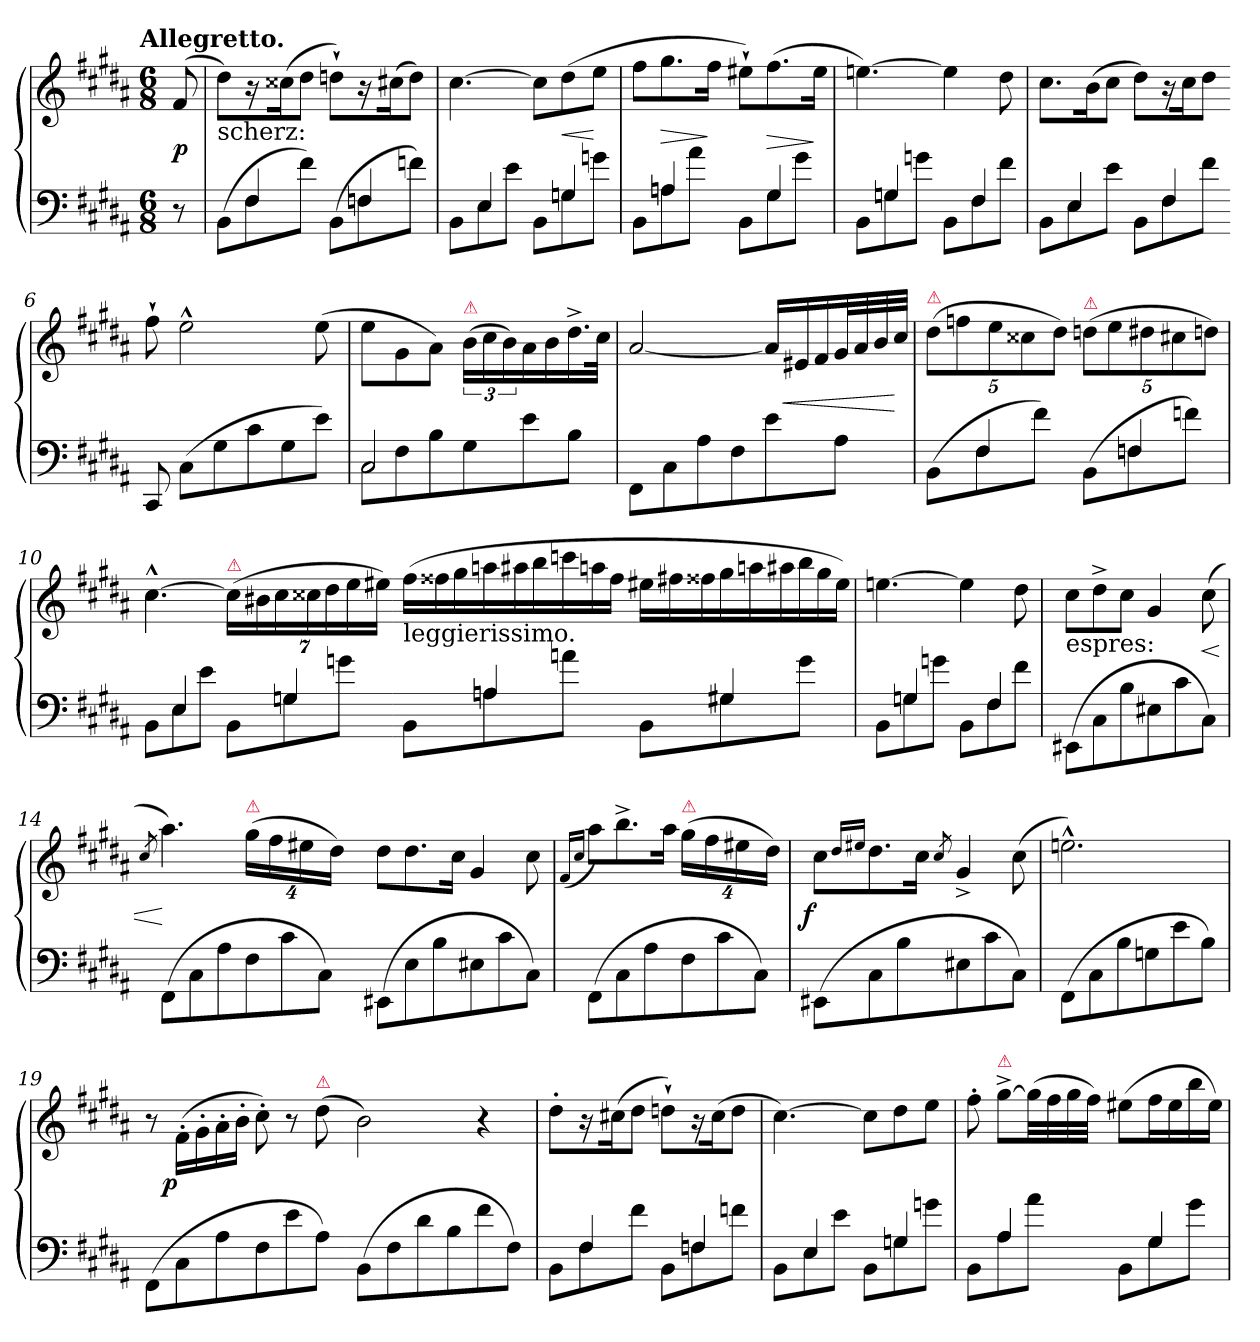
**kern	**kern	**dynam
*part1	*part1	*part1
*staff2	*staff1	*staff1/2
*clefF4	*clefG2	*
*k[f#c#g#d#a#]	*k[f#c#g#d#a#]	*
*B:	*B:	*
!!LO:TX:omd:t=Allegretto.
*M6/8	*M6/8	*
*MM99	*MM99	*
=	=	=
8r	(>8f#	p
=1	=1	=1
*^	*	*
!	!	!LO:TX:b:t=scherz&colon;	!
8rcyy	(>8BBL	8dd#L)	.
4F#	8F#	16r	.
.	.	(16cc##XK	.
.	8f#J)	8dd#J	.
8rbyy	(>8BBL	8ddn`>L)	.
4Fn	8Fn	16r	.
.	.	(>16cc#XK	.
.	8fnJ)	8ddJ)	.
=2	=2	=2	=2
8rbyy	8BBL	[4.cc#	.
4E	8E	.	.
.	8eJ	.	.
8rbyy	8BBL	8cc#L]	.
4Gn	8Gn	(>8dd#	<
.	8gnJ	8eeJ	[
=3	=3	=3	=3
8rgyy	8BBL	8ff#L	.
4An	8An	8.gg#	>
.	8a#J	.	.
.	.	16ff#Jk	]
8rddyy	8BBL	8ee#X`L)	.
4G#	8G#	(8.ff#	>
.	8g#J	.	.
.	.	16ee#Jk	]
=4	=4	=4	=4
8rgyy	8BBL	[4.een)	.
4Gn	8Gn	.	.
.	8gnJ	.	.
8rddyy	8BBL	4ee]	.
4F#	8F#	.	.
.	8f#J	8dd#	.
=5	=5	=5	=5
8reyy	8BBL	8.cc#L	.
4E	8E	.	.
.	.	(>16bK	.
.	8eJ	8cc#J	.
8rgyy	8BBL	8dd#L)	.
4F#	8F#	16r	.
.	.	16cc#K	.
.	8f#J	8dd#J	.
*v	*v	*	*
=6-	=6-	=6-
8CC#	8ff#`>	.
(>8C#L	2ee^^>	.
8G#	.	.
8c#	.	.
8G#	.	.
8eJ)	(>8ee	.
=7	=7	=7
*^	*	*
!	!LO:N:vis=2	!	!
2C#	8C#	8eeL	.
.	8F#	8g#	.
.	8B	8a#J)	.
!	!	!LO:TX:a:color=crimson:t=⚠	!
.	8G#	(>24bLL	.
.	.	24cc#	.
.	.	24b)	.
4rbyy	8e	16a#	.
.	.	16b	.
.	8BJ	16.dd#^>	.
.	.	32cc#JJk	.
*v	*v	*	*
=8	=8	=8
8FF#L	[2a#	.
8C#	.	.
8A#	.	.
8F#	.	.
*	*Xtuplet	*
8e	24a#LL]	.
.	24e#X	<
.	24f#	.
8A#J	32g#L	.
.	32a#	.
.	32b	.
.	32cc#JJJ	[
=9	=9	=9
*^	*	*
*	*	*tuplet	*
!	!	!LO:TX:a:color=crimson:t=⚠	!
8rgyy	(>8BBL	(>40%3dd#L	.
.	.	40%3ffn	.
4F#	8F#	.	.
.	.	40%3ee	.
.	.	40%3cc##X	.
.	8f#J)	.	.
.	.	40%3dd#J)	.
!	!	!LO:TX:a:color=crimson:t=⚠	!
8rgyy	(>8BBL	(>40%3ddnL	.
.	.	40%3ee	.
4Fn	8Fn	.	.
.	.	40%3dd#X	.
.	.	40%3cc#X	.
.	8fnJ)	.	.
.	.	40%3ddnJ)	.
=10	=10	=10	=10
8rgyy	8BBL	[4.cc#^^>	.
4E	8E	.	.
.	8eJ	.	.
!	!	!LO:TX:a:color=crimson:t=⚠	!
8rgyy	8BBL	(>56%3cc#LL]	.
.	.	56%3b#X	.
.	.	56%3cc#	.
4Gn	8Gn	.	.
.	.	56%3cc##X	.
.	.	56%3dd#	.
.	8gnJ	.	.
.	.	56%3ee	.
.	.	56%3ee#XJJ)	.
=11-	=11-	=11-	=11-
*	*	*Xtuplet	*
!	!	!LO:TX:b:t=leggierissimo.	!
8reyy	8BBL	(>24ff#LL	.
.	.	24ff##X	.
.	.	24gg#	.
4An	8An	24aan	.
.	.	24aa#X	.
.	.	24bb	.
.	8anJ	24cccn	.
.	.	24aan	.
.	.	24ff##JJ	.
8rbyy	8BBL	24ee#XLL	.
.	.	24ff#X	.
.	.	24ff##X	.
4G#X	8G#X	24gg#	.
.	.	24aan	.
.	.	24aa#X	.
.	8gJ	24bb	.
.	.	24gg#	.
.	.	24ee#JJ)	.
=12	=12	=12	=12
8rgyy	8BBL	[4.een	.
4Gn	8Gn	.	.
.	8gnJ	.	.
8rbyy	8BBL	4ee]	.
4F#	8F#	.	.
.	8f#J	8dd#	.
=13	=13	=13	=13
!	!	!LO:TX:b:t=espres&colon;	!
*v	*v	*	*
(>8EE#XL	8cc#L	.
8C#	8dd#^>	.
8B	8cc#J	.
8E#X	4g#/	.
8c#	.	.
8C#J)	(>8cc#	<
=14	=14	=14
.	8qcc#/	.
(>8FF#L	4.aa#)	[
8C#	.	.
8A#	.	.
*	*tuplet	*
!	!LO:TX:a:color=crimson:t=⚠	!
8F#	(>32%3gg#LL	.
.	32%3ff#	.
8c#	.	.
.	32%3ee#X	.
8C#J)	.	.
.	32%3dd#JJ)	.
=15-	=15-	=15-
(>8EE#XL	8dd#L	.
8E	8.dd#	.
8B	.	.
.	16cc#Jk	.
8E#X	4g#/	.
8c#	.	.
8C#J)	8cc#	.
=16	=16	=16
.	(<16qf#/LL	.
.	16qcc#/JJ	.
(>8FF#L	8aa#L)	.
8C#	8.bb^>	.
8A#	.	.
.	16aa#Jk	.
!	!LO:TX:a:color=crimson:t=⚠	!
8F#	(>32%3gg#LL	.
.	32%3ff#	.
8c#	.	.
.	32%3ee#X	.
8C#J)	.	.
.	32%3dd#JJ)	.
=17	=17	=17
!	!	!LO:DY:rj
(>8EE#XL	8cc#L	f
.	16qdd#/LL	.
.	16qee#X/JJ	.
8C#	8.dd#	.
8B	.	.
.	16cc#Jk	.
.	8qcc#/	.
8E#X	4g#^</	.
8c#	.	.
8C#J)	(>8cc#	.
=18	=18	=18
(>8FF#L	2.een^^>)	.
8C#	.	.
8B	.	.
8Gn	.	.
8e	.	.
8BJ)	.	.
=19	=19	=19
(>8FF#L	8r	.
!	!	!LO:DY:rj
8C#	(>16f#'>\LL	p
.	16g#'>	.
8A#	16a#'>	.
.	16b'>JJ	.
8F#	8cc#'>)	.
8e	8r	.
!	!LO:TX:a:color=crimson:t=⚠	!
8A#J)	(>8dd#	.
=20-	=20-	=20-
(>8BBL	2b)	.
8F#	.	.
8d#	.	.
8B	.	.
8f#	4r	.
8F#J)	.	.
=21	=21	=21
*^	*	*
8rgyy	8BBL	8dd#'>L	.
4F#	8F#	16r	.
.	.	(>16cc#XK	.
.	8f#J	8dd#J	.
8rbyy	8BBL	8ddn`L)	.
4Fn	8Fn	16r	.
.	.	(>16cc#K	.
.	8fnJ	8ddJ	.
=22	=22	=22	=22
8reyy	8BBL	[4.cc#)	.
4E	8E	.	.
.	8eJ	.	.
8rgyy	8BBL	8cc#L]	.
4Gn	8Gn	8dd#	.
.	8gnJ	8eeJ	.
=23	=23	=23	=23
8rgyy	8BBL	8ff#'>	.
!	!	!LO:TX:a:color=crimson:t=⚠	!
4A#	8A#	[8gg#^<L	.
.	8a#J	(>32gg#LL]	.
.	.	32ff#	.
.	.	32gg#	.
.	.	32ff#JJJ)	.
8rgyy	8BBL	(>8ee#XL	.
4G#	8G#	16ff#L	.
.	.	16ee#	.
.	8g#J	16bb	.
.	.	16ee#JJ)	.
*v	*v	*	*
=	=	=
*-	*-	*-
